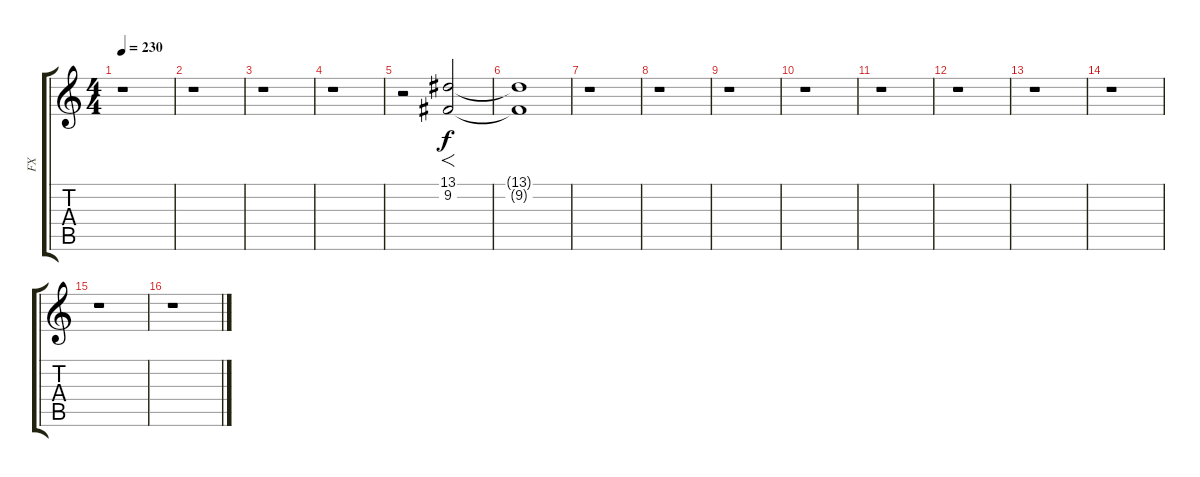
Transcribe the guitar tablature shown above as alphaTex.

\track ("FX" "FX") {instrument reversecymbal}
\staff {score tabs}
\tuning (D4 A3 F3 C3 G2 C2) {hide}
\ts (4 4)
\tempo 230
\clef g2
\ks c
r.1{dy f} |
r.1 |
r.1 |
r.1 |
r.2 (13.1 9.2).2{f} |
(13.1{t} 9.2{t}).1 |
r.1 |
r.1 |
r.1 |
r.1 |
r.1 |
r.1 |
r.1 |
r.1 |
r.1 |
r.1
